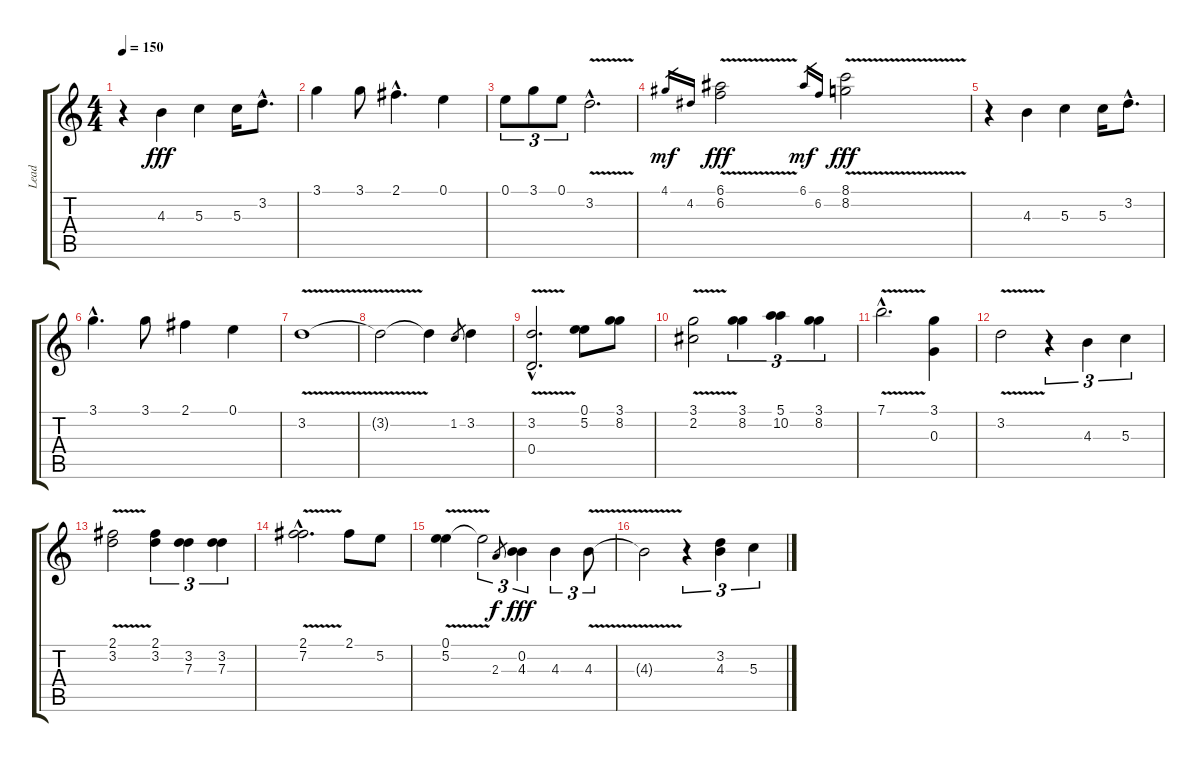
\track ("Lead" "Lead") {instrument acousticguitarnylon}
\staff {score tabs}
\tuning (E4 B3 G3 D3 A2 E2) {hide}
\ts (4 4)
\tempo 150
\clef g2
\ks c
r.4{dy fff} 4.3.4{instrument acousticguitarsteel} 5.3.4 5.3.16 3.2{hac}.8{d} |
3.1.4 3.1.8 2.1{hac}.4{d} 0.1.4 |
0.1.8{tu (3 2)} 3.1.8{tu (3 2)} 0.1.8{tu (3 2)} 3.2{v hac}.2{d} |
4.1.16{gr dy mf} 4.2.16{gr} (6.1{v} 6.2{v}).2{dy fff} 6.1.16{gr dy mf} 6.2.16{gr} (8.1{v} 8.2{v}).2{dy fff} |
r.4 4.3.4 5.3.4 5.3.16 3.2{hac}.8{d} |
3.1{hac}.4{d} 3.1.8 2.1.4 0.1.4 |
3.2{v}.1 |
3.2{t}.2 3.2{t}.4 1.2.8{gr} 3.2.4 |
(3.2{v hac} 0.4{hac}).2{d} (0.1 5.2).8 (3.1 8.2).8 |
(3.1{v} 2.2{v}).2 (3.1 8.2).4{tu (3 2)} (5.1 10.2).4{tu (3 2)} (3.1 8.2).4{tu (3 2)} |
7.1{v hac}.2{d} (3.1 0.3).4 |
3.2{v}.2 r.4{tu (3 2)} 4.3.4{tu (3 2)} 5.3.4{tu (3 2)} |
(2.1{v} 3.2{v}).2 (2.1 3.2).4{tu (3 2)} (3.2 7.3).4{tu (3 2)} (3.2 7.3).4{tu (3 2)} |
(2.1{v hac} 7.2{hac}).2{d} 2.1.8 5.2.8 |
(0.1 5.2{v}).4 5.2{t}.2{tu (3 2)} 2.3.8{gr dy f} (0.2 4.3).4{tu (3 2) dy fff} 4.3.4{tu (3 2)} 4.3{v}.8{tu (3 2)} |
4.3{t}.2 r.4{tu (3 2)} (3.2 4.3).4{tu (3 2)} 5.3.4{tu (3 2)}
